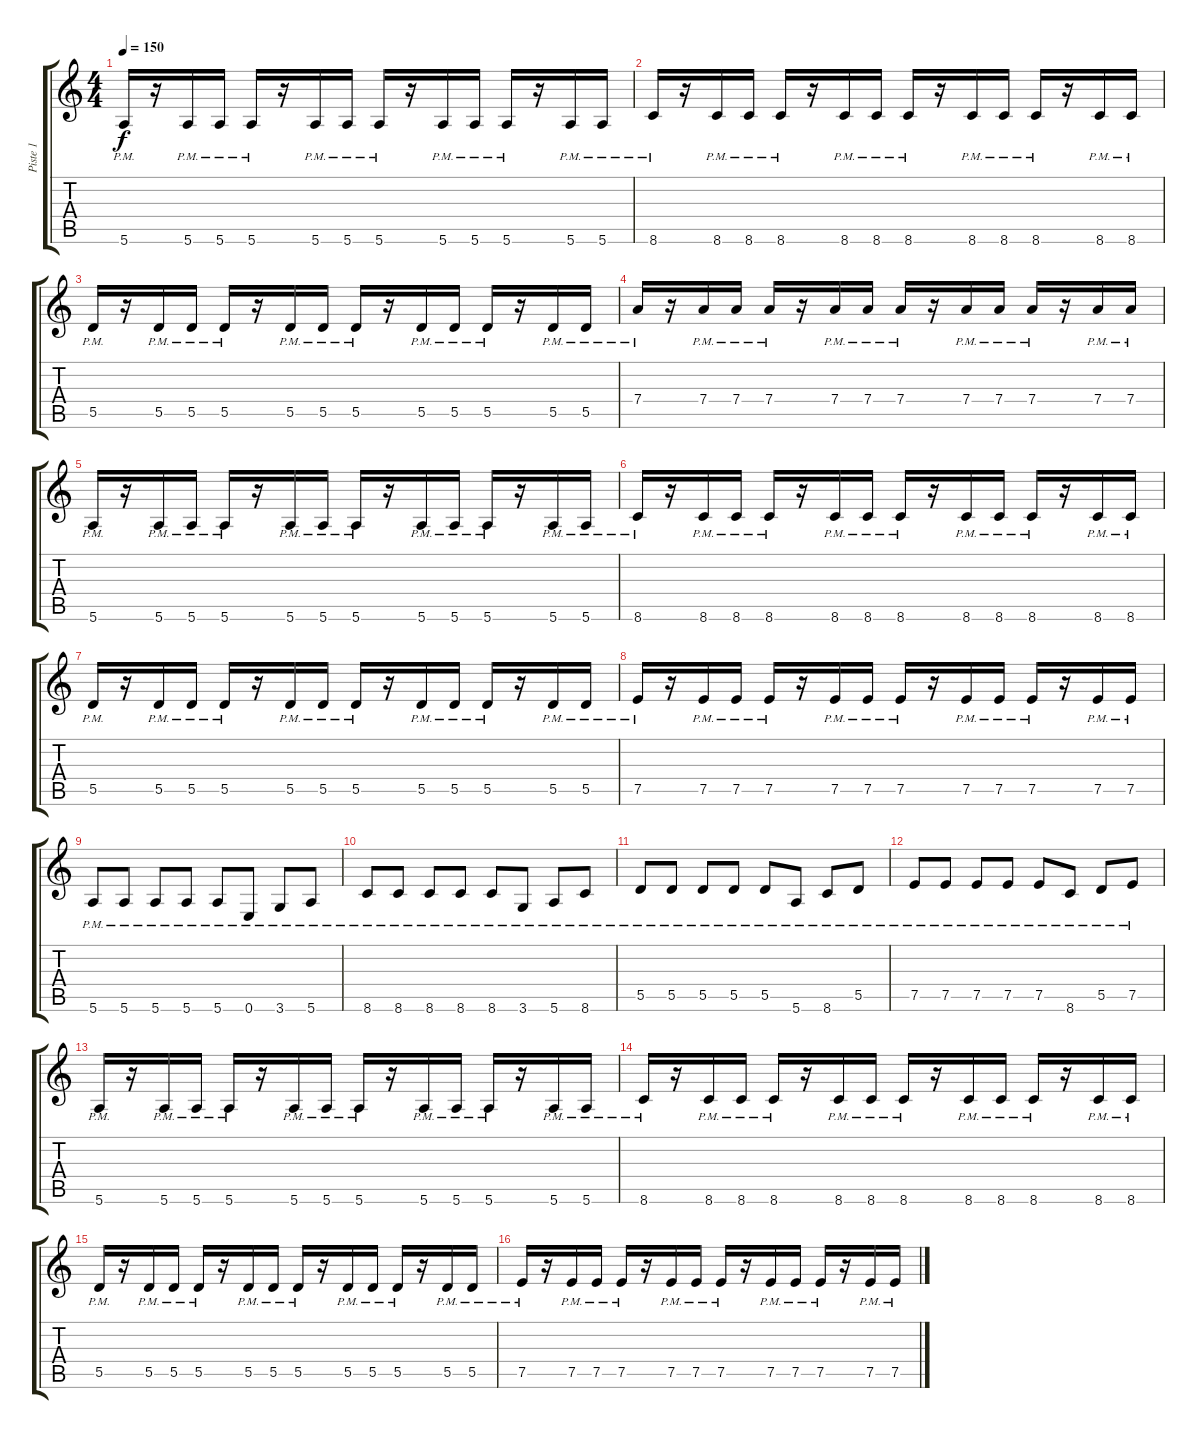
\track ("Piste 1" "Piste 1") {instrument distortionguitar}
\staff {score tabs}
\tuning (E4 B3 G3 D3 A2 E2) {hide}
\ts (4 4)
\tempo 150
\clef g2
\ks c
5.6{pm}.16{dy f} r.16 5.6{pm}.16 5.6{pm}.16 5.6{pm}.16 r.16 5.6{pm}.16 5.6{pm}.16 5.6{pm}.16 r.16 5.6{pm}.16 5.6{pm}.16 5.6{pm}.16 r.16 5.6{pm}.16 5.6{pm}.16 |
8.6{pm}.16 r.16 8.6{pm}.16 8.6{pm}.16 8.6{pm}.16 r.16 8.6{pm}.16 8.6{pm}.16 8.6{pm}.16 r.16 8.6{pm}.16 8.6{pm}.16 8.6{pm}.16 r.16 8.6{pm}.16 8.6{pm}.16 |
5.5{pm}.16 r.16 5.5{pm}.16 5.5{pm}.16 5.5{pm}.16 r.16 5.5{pm}.16 5.5{pm}.16 5.5{pm}.16 r.16 5.5{pm}.16 5.5{pm}.16 5.5{pm}.16 r.16 5.5{pm}.16 5.5{pm}.16 |
7.4{pm}.16 r.16 7.4{pm}.16 7.4{pm}.16 7.4{pm}.16 r.16 7.4{pm}.16 7.4{pm}.16 7.4{pm}.16 r.16 7.4{pm}.16 7.4{pm}.16 7.4{pm}.16 r.16 7.4{pm}.16 7.4{pm}.16 |
5.6{pm}.16 r.16 5.6{pm}.16 5.6{pm}.16 5.6{pm}.16 r.16 5.6{pm}.16 5.6{pm}.16 5.6{pm}.16 r.16 5.6{pm}.16 5.6{pm}.16 5.6{pm}.16 r.16 5.6{pm}.16 5.6{pm}.16 |
8.6{pm}.16 r.16 8.6{pm}.16 8.6{pm}.16 8.6{pm}.16 r.16 8.6{pm}.16 8.6{pm}.16 8.6{pm}.16 r.16 8.6{pm}.16 8.6{pm}.16 8.6{pm}.16 r.16 8.6{pm}.16 8.6{pm}.16 |
5.5{pm}.16 r.16 5.5{pm}.16 5.5{pm}.16 5.5{pm}.16 r.16 5.5{pm}.16 5.5{pm}.16 5.5{pm}.16 r.16 5.5{pm}.16 5.5{pm}.16 5.5{pm}.16 r.16 5.5{pm}.16 5.5{pm}.16 |
7.5{pm}.16 r.16 7.5{pm}.16 7.5{pm}.16 7.5{pm}.16 r.16 7.5{pm}.16 7.5{pm}.16 7.5{pm}.16 r.16 7.5{pm}.16 7.5{pm}.16 7.5{pm}.16 r.16 7.5{pm}.16 7.5{pm}.16 |
5.6{pm}.8 5.6{pm}.8 5.6{pm}.8 5.6{pm}.8 5.6{pm}.8 0.6{pm}.8 3.6{pm}.8 5.6{pm}.8 |
8.6{pm}.8 8.6{pm}.8 8.6{pm}.8 8.6{pm}.8 8.6{pm}.8 3.6{pm}.8 5.6{pm}.8 8.6{pm}.8 |
5.5{pm}.8 5.5{pm}.8 5.5{pm}.8 5.5{pm}.8 5.5{pm}.8 5.6{pm}.8 8.6{pm}.8 5.5{pm}.8 |
7.5{pm}.8 7.5{pm}.8 7.5{pm}.8 7.5{pm}.8 7.5{pm}.8 8.6{pm}.8 5.5{pm}.8 7.5{pm}.8 |
5.6{pm}.16 r.16 5.6{pm}.16 5.6{pm}.16 5.6{pm}.16 r.16 5.6{pm}.16 5.6{pm}.16 5.6{pm}.16 r.16 5.6{pm}.16 5.6{pm}.16 5.6{pm}.16 r.16 5.6{pm}.16 5.6{pm}.16 |
8.6{pm}.16 r.16 8.6{pm}.16 8.6{pm}.16 8.6{pm}.16 r.16 8.6{pm}.16 8.6{pm}.16 8.6{pm}.16 r.16 8.6{pm}.16 8.6{pm}.16 8.6{pm}.16 r.16 8.6{pm}.16 8.6{pm}.16 |
5.5{pm}.16 r.16 5.5{pm}.16 5.5{pm}.16 5.5{pm}.16 r.16 5.5{pm}.16 5.5{pm}.16 5.5{pm}.16 r.16 5.5{pm}.16 5.5{pm}.16 5.5{pm}.16 r.16 5.5{pm}.16 5.5{pm}.16 |
7.5{pm}.16 r.16 7.5{pm}.16 7.5{pm}.16 7.5{pm}.16 r.16 7.5{pm}.16 7.5{pm}.16 7.5{pm}.16 r.16 7.5{pm}.16 7.5{pm}.16 7.5{pm}.16 r.16 7.5{pm}.16 7.5{pm}.16
